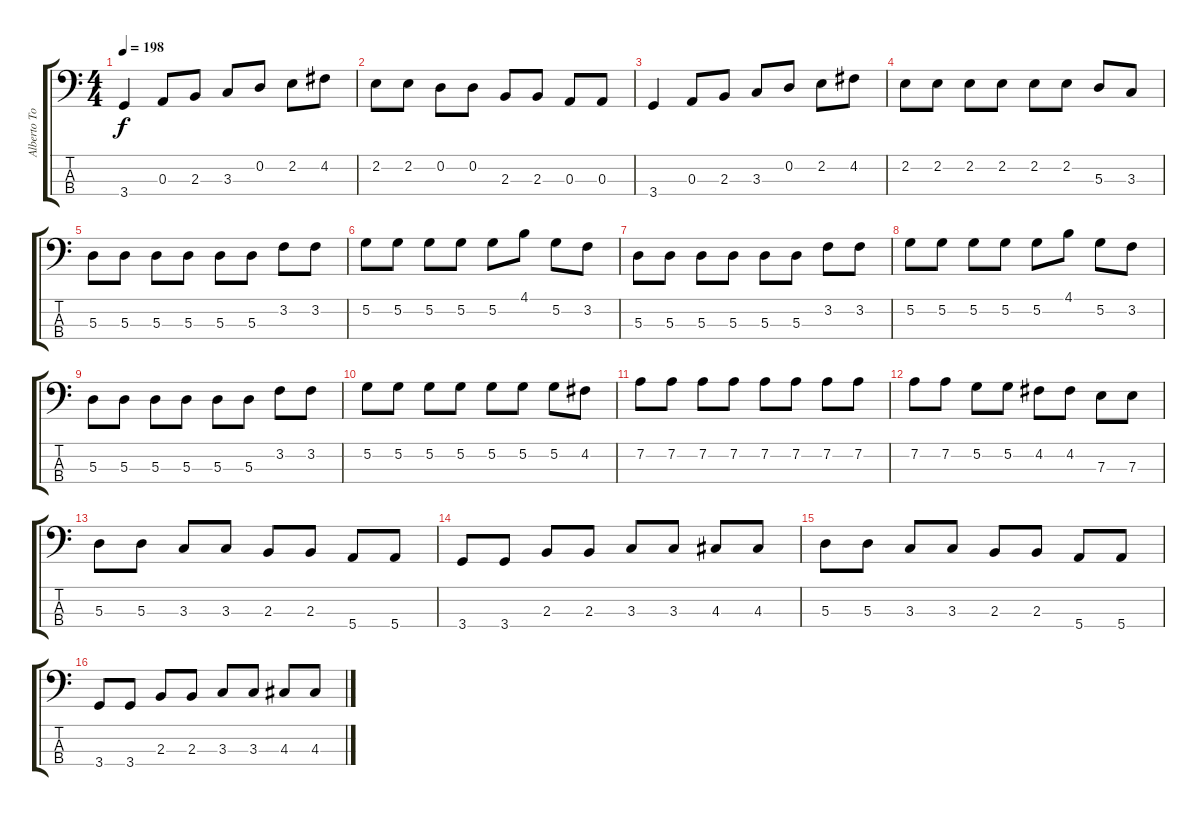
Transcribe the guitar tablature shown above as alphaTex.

\track ("Alberto Torrado - Bajo" "Alberto To") {instrument electricbasspick}
\staff {score tabs}
\tuning (G2 D2 A1 E1) {hide}
\ts (4 4)
\tempo 198
\clef f4
\ks c
3.4.4{dy f} 0.3.8 2.3.8 3.3.8 0.2.8 2.2.8 4.2.8 |
2.2.8 2.2.8 0.2.8 0.2.8 2.3.8 2.3.8 0.3.8 0.3.8 |
3.4.4 0.3.8 2.3.8 3.3.8 0.2.8 2.2.8 4.2.8 |
2.2.8 2.2.8 2.2.8 2.2.8 2.2.8 2.2.8 5.3.8 3.3.8 |
5.3.8 5.3.8 5.3.8 5.3.8 5.3.8 5.3.8 3.2.8 3.2.8 |
5.2.8 5.2.8 5.2.8 5.2.8 5.2.8 4.1.8 5.2.8 3.2.8 |
5.3.8 5.3.8 5.3.8 5.3.8 5.3.8 5.3.8 3.2.8 3.2.8 |
5.2.8 5.2.8 5.2.8 5.2.8 5.2.8 4.1.8 5.2.8 3.2.8 |
5.3.8 5.3.8 5.3.8 5.3.8 5.3.8 5.3.8 3.2.8 3.2.8 |
5.2.8 5.2.8 5.2.8 5.2.8 5.2.8 5.2.8 5.2.8 4.2.8 |
7.2.8 7.2.8 7.2.8 7.2.8 7.2.8 7.2.8 7.2.8 7.2.8 |
7.2.8 7.2.8 5.2.8 5.2.8 4.2.8 4.2.8 7.3.8 7.3.8 |
5.3.8 5.3.8 3.3.8 3.3.8 2.3.8 2.3.8 5.4.8 5.4.8 |
3.4.8 3.4.8 2.3.8 2.3.8 3.3.8 3.3.8 4.3.8 4.3.8 |
5.3.8 5.3.8 3.3.8 3.3.8 2.3.8 2.3.8 5.4.8 5.4.8 |
3.4.8 3.4.8 2.3.8 2.3.8 3.3.8 3.3.8 4.3.8 4.3.8
